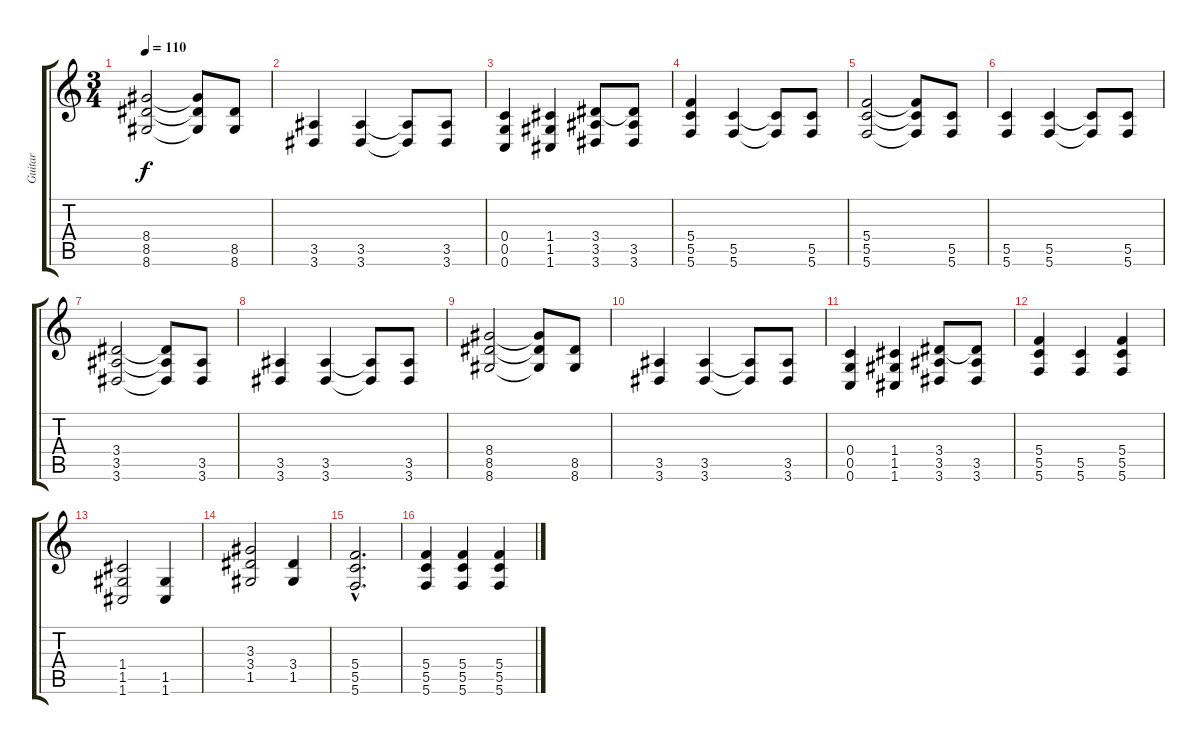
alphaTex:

\track ("Guitar" "Guitar") {instrument distortionguitar}
\staff {score tabs}
\tuning (D4 A3 F3 C3 G2 C2) {hide}
\ts (3 4)
\tempo 110
\clef g2
\ks c
(8.4 8.5 8.6).2{dy f} (8.4{t} 8.5{t} 8.6{t}).8 (8.5 8.6).8 |
(3.5 3.6).4 (3.5 3.6).4 (3.5{t} 3.6{t}).8 (3.5 3.6).8 |
(0.4 0.5 0.6).4 (1.4 1.5 1.6).4 (3.4 3.5 3.6).8 (3.4{t} 3.5 3.6).8 |
(5.4 5.5 5.6).4 (5.5 5.6).4 (5.5{t} 5.6{t}).8 (5.5 5.6).8 |
(5.4 5.5 5.6).2{volume 12} (5.4{t} 5.5{t} 5.6{t}).8 (5.5 5.6).8 |
(5.5 5.6).4 (5.5 5.6).4 (5.5{t} 5.6{t}).8 (5.5 5.6).8 |
(3.4 3.5 3.6).2 (3.4{t} 3.5{t} 3.6{t}).8 (3.5 3.6).8 |
(3.5 3.6).4 (3.5 3.6).4 (3.5{t} 3.6{t}).8 (3.5 3.6).8 |
(8.4 8.5 8.6).2 (8.4{t} 8.5{t} 8.6{t}).8 (8.5 8.6).8 |
(3.5 3.6).4 (3.5 3.6).4 (3.5{t} 3.6{t}).8 (3.5 3.6).8 |
(0.4 0.5 0.6).4 (1.4 1.5 1.6).4 (3.4 3.5 3.6).8 (3.4{t} 3.5 3.6).8 |
(5.4 5.5 5.6).4 (5.5 5.6).4 (5.4 5.5 5.6).4 |
(1.4 1.5 1.6).2 (1.5 1.6).4 |
(3.3 3.4 1.5).2 (3.4 1.5).4 |
(5.4{hac} 5.5{hac} 5.6{hac}).2{d} |
(5.4 5.5 5.6).4 (5.4 5.5 5.6).4 (5.4 5.5 5.6).4
